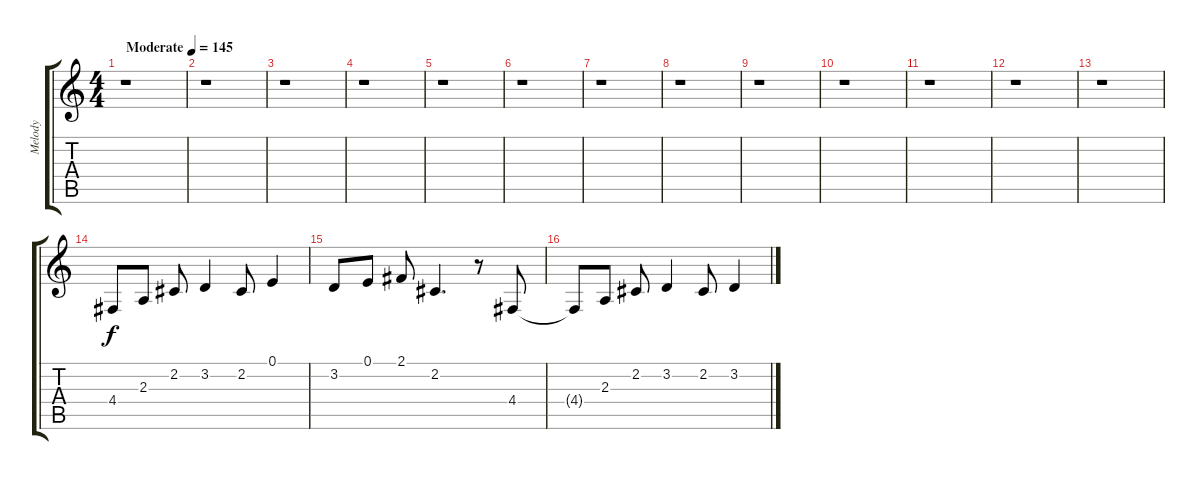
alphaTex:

\track ("Melody" "Melody") {instrument vibraphone}
\staff {score tabs}
\tuning (E4 B3 G3 D3 A2 E2) {hide}
\ts (4 4)
\tempo (145 "Moderate")
\clef g2
\ks c
r.1{dy f instrument vibraphone} |
r.1 |
r.1 |
r.1 |
r.1 |
r.1 |
r.1 |
r.1 |
r.1 |
r.1 |
r.1 |
r.1 |
r.1 |
4.4.8 2.3.8 2.2.8 3.2.4 2.2.8 0.1.4 |
3.2.8 0.1.8 2.1.8 2.2.4{d} r.8 4.4.8 |
4.4{t}.8 2.3.8 2.2.8 3.2.4 2.2.8 3.2.4
